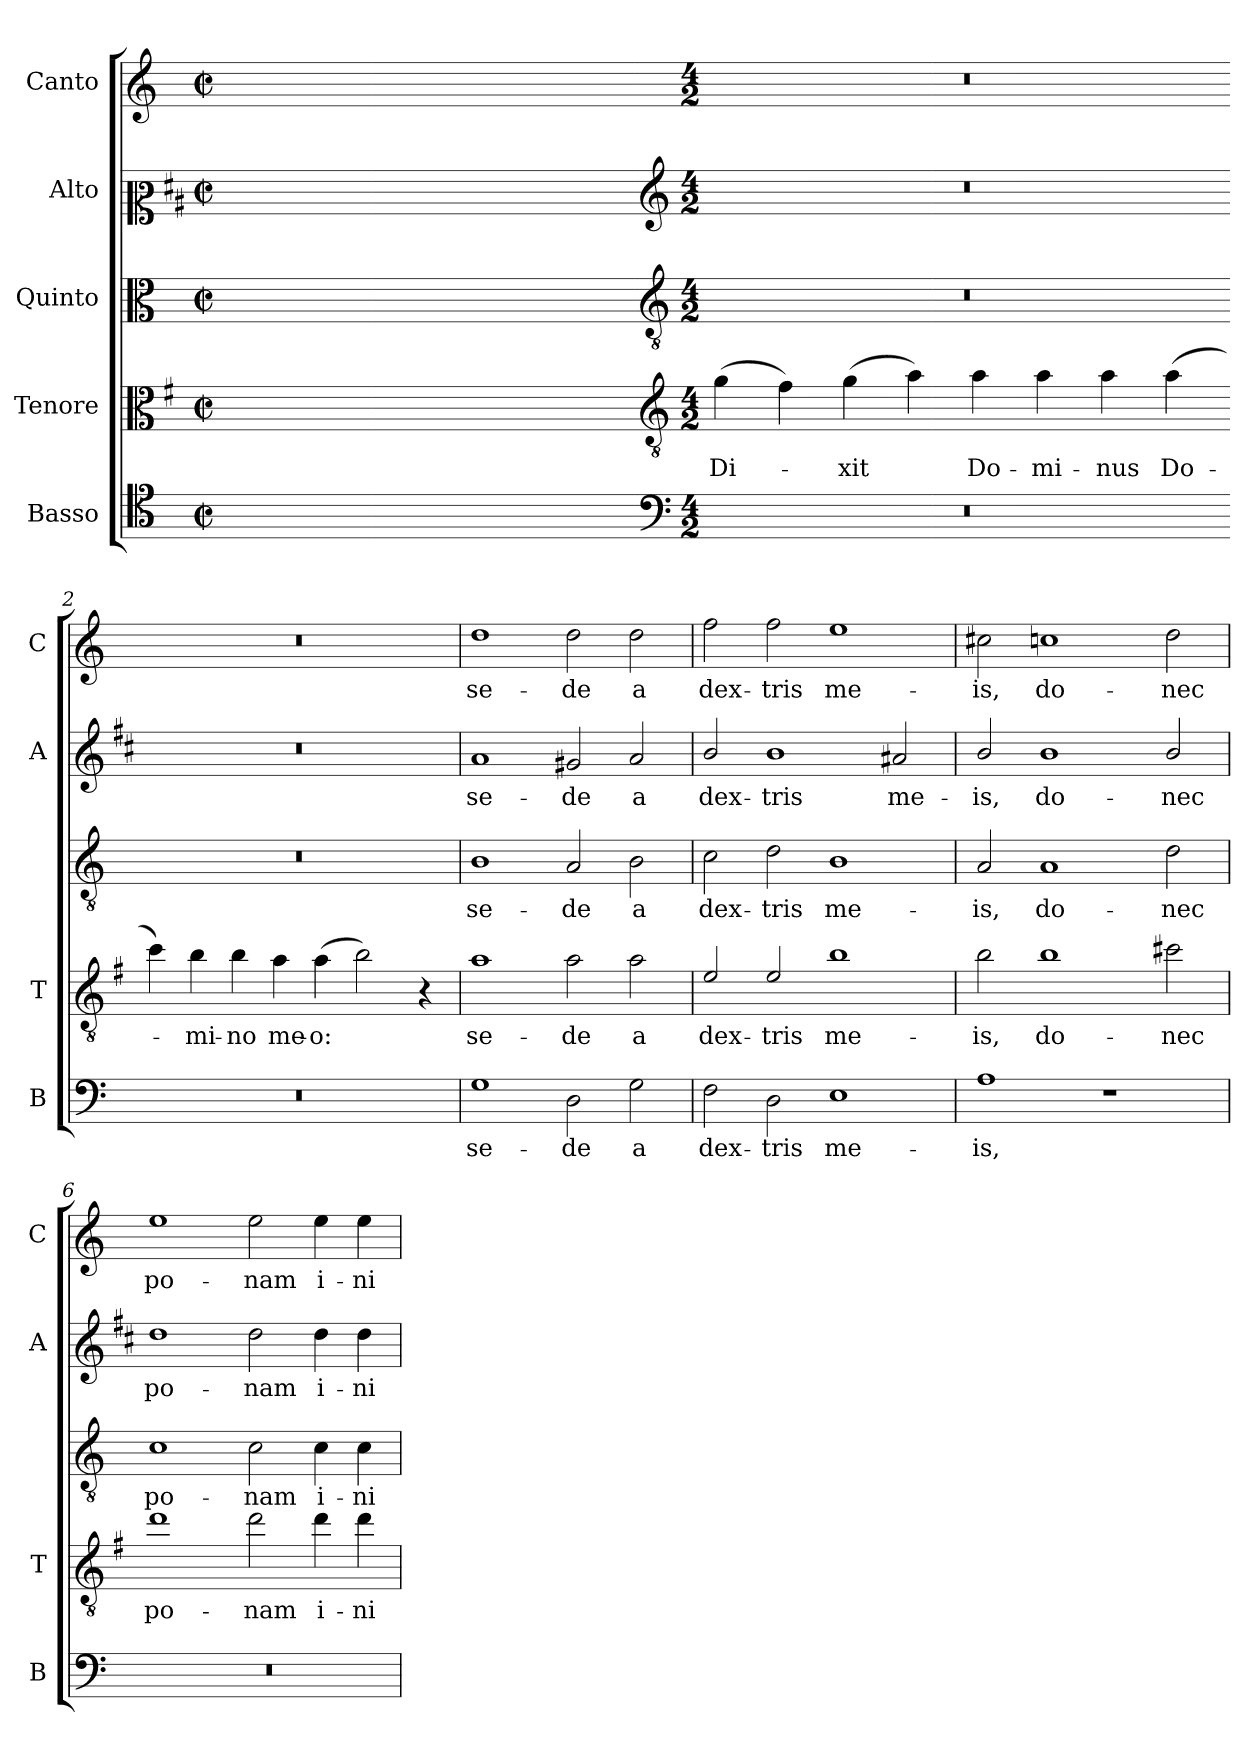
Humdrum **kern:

**kern	**text	**kern	**text	**kern	**text	**kern	**text	**kern	**text
*part5	*part5	*part4	*part4	*part3	*part3	*part2	*part2	*part1	*part1
*staff5	*staff5	*staff4	*staff4	*staff3	*staff3	*staff2	*staff2	*staff1	*staff1
*I"Basso	*	*I"Tenore	*	*I"Quinto	*	*I"Alto	*	*I"Canto	*
*I'B	*	*I'T	*	*	*	*I'A	*	*I'C	*
*clefC4	*	*clefC3	*	*clefC3	*	*clefC2	*	*clefG2	*
*	*	*ITrd4c7	*	*	*	*ITrd1c2	*	*	*
*k[]	*	*k[]	*	*k[]	*	*k[]	*	*k[]	*
*C:	*	*C:	*	*C:	*	*C:	*	*C:	*
*M2/2	*	*M2/2	*	*M2/2	*	*M2/2	*	*M2/2	*
*met(c|)	*	*met(c|)	*	*met(c|)	*	*met(c|)	*	*met(c|)	*
=	=	=	=	=	=	=	=	=	=
1ryy	.	1ryy	.	1ryy	.	1ryy	.	1ryy	.
=1X-	=1X-	=1X-	=1X-	=1X-	=1X-	=1X-	=1X-	=1X-	=1X-
4ryy	.	4ryy	.	4ryy	.	4ryy	.	4ryy	.
4ryy	.	4ryy	.	4ryy	.	4ryy	.	4ryy	.
4ryy	.	4ryy	.	4ryy	.	4ryy	.	4ryy	.
4ryy	.	4ryy	.	4ryy	.	4ryy	.	4ryy	.
=1-	=1-	=1-	=1-	=1-	=1-	=1-	=1-	=1-	=1-
*clefF4	*	*clefGv2	*	*clefGv2	*	*clefG2	*	*	*
*M4/2	*	*M4/2	*	*M4/2	*	*M4/2	*	*M4/2	*
!	!	!	!LO:LY:b	!	!	!	!	!	!
0r	.	(>4c\	Di-	0r	.	0r	.	0r	.
.	.	4B\)	.	.	.	.	.	.	.
!	!	!	!LO:LY:b	!	!	!	!	!	!
.	.	(>4c\	-xit	.	.	.	.	.	.
.	.	4d\)	.	.	.	.	.	.	.
!	!	!	!LO:LY:b	!	!	!	!	!	!
.	.	4d\	Do-	.	.	.	.	.	.
!	!	!	!LO:LY:b	!	!	!	!	!	!
.	.	4d\	-mi-	.	.	.	.	.	.
!	!	!	!LO:LY:b	!	!	!	!	!	!
.	.	4d\	-nus	.	.	.	.	.	.
!	!	!	!LO:LY:b	!	!	!	!	!	!
.	.	(>4d\	Do-	.	.	.	.	.	.
=2-	=2-	=2-	=2-	=2-	=2-	=2-	=2-	=2-	=2-
0r	.	4f\)	.	0r	.	0r	.	0r	.
!	!	!	!LO:LY:b	!	!	!	!	!	!
.	.	4e\	-mi-	.	.	.	.	.	.
!	!	!	!LO:LY:b	!	!	!	!	!	!
.	.	4e\	-no	.	.	.	.	.	.
!	!	!	!LO:LY:b	!	!	!	!	!	!
.	.	4d\	me-	.	.	.	.	.	.
!	!	!	!LO:LY:b	!	!	!	!	!	!
.	.	(>4d\	-o:	.	.	.	.	.	.
.	.	2e\)	.	.	.	.	.	.	.
.	.	4r	.	.	.	.	.	.	.
=3	=3	=3	=3	=3	=3	=3	=3	=3	=3
!	!LO:LY:b	!	!LO:LY:b	!	!LO:LY:b	!	!LO:LY:b	!	!LO:LY:b
1G	se-	1d	se-	1B	se-	1g	se-	1dd	se-
!	!LO:LY:b	!	!LO:LY:b	!	!LO:LY:b	!	!LO:LY:b	!	!LO:LY:b
2D\	-de	2d\	-de	2A/	-de	2f#X/	-de	2dd\	-de
!	!LO:LY:b	!	!LO:LY:b	!	!LO:LY:b	!	!LO:LY:b	!	!LO:LY:b
2G\	a	2d\	a	2B\	a	2g/	a	2dd\	a
=4	=4	=4	=4	=4	=4	=4	=4	=4	=4
!	!LO:LY:b	!	!LO:LY:b	!	!LO:LY:b	!	!LO:LY:b	!	!LO:LY:b
2F\	dex-	2A/	dex-	2c\	dex-	2a/	dex-	2ff\	dex-
!	!LO:LY:b	!	!LO:LY:b	!	!LO:LY:b	!	!LO:LY:b	!	!LO:LY:b
2D\	-tris	2A/	-tris	2d\	-tris	1a	-tris	2ff\	-tris
!	!LO:LY:b	!	!LO:LY:b	!	!LO:LY:b	!	!	!	!LO:LY:b
1E	me-	1e	me-	1B	me-	.	.	1ee	me-
!	!	!	!	!	!	!	!LO:LY:b	!	!
.	.	.	.	.	.	2g#X/	me-	.	.
!!LO:LB:g=z
=5	=5	=5	=5	=5	=5	=5	=5	=5	=5
!	!LO:LY:b	!	!LO:LY:b	!	!LO:LY:b	!	!LO:LY:b	!	!LO:LY:b
1A	-is,	2e\	-is,	2A/	-is,	2a/	-is,	2cc#X\	-is,
!	!	!	!LO:LY:b	!	!LO:LY:b	!	!LO:LY:b	!	!LO:LY:b
.	.	1e	do-	1A	do-	1a	do-	1ccn	do-
1r	.	.	.	.	.	.	.	.	.
!	!	!	!LO:LY:b	!	!LO:LY:b	!	!LO:LY:b	!	!LO:LY:b
.	.	2f#X\	-nec	2d\	-nec	2a/	-nec	2dd\	-nec
=6	=6	=6	=6	=6	=6	=6	=6	=6	=6
!	!	!	!LO:LY:b	!	!LO:LY:b	!	!LO:LY:b	!	!LO:LY:b
0r	.	1g	po-	1c	po-	1cc	po-	1ee	po-
!	!	!	!LO:LY:b	!	!LO:LY:b	!	!LO:LY:b	!	!LO:LY:b
.	.	2g\	-nam	2c\	-nam	2cc\	-nam	2ee\	-nam
!	!	!	!LO:LY:b	!	!LO:LY:b	!	!LO:LY:b	!	!LO:LY:b
.	.	4g\	i-	4c\	i-	4cc\	i-	4ee\	i-
!	!	!	!LO:LY:b	!	!LO:LY:b	!	!LO:LY:b	!	!LO:LY:b
.	.	4g\	-ni-	4c\	-ni-	4cc\	-ni-	4ee\	-ni-
=	=	=	=	=	=	=	=	=	=
*-	*-	*-	*-	*-	*-	*-	*-	*-	*-
